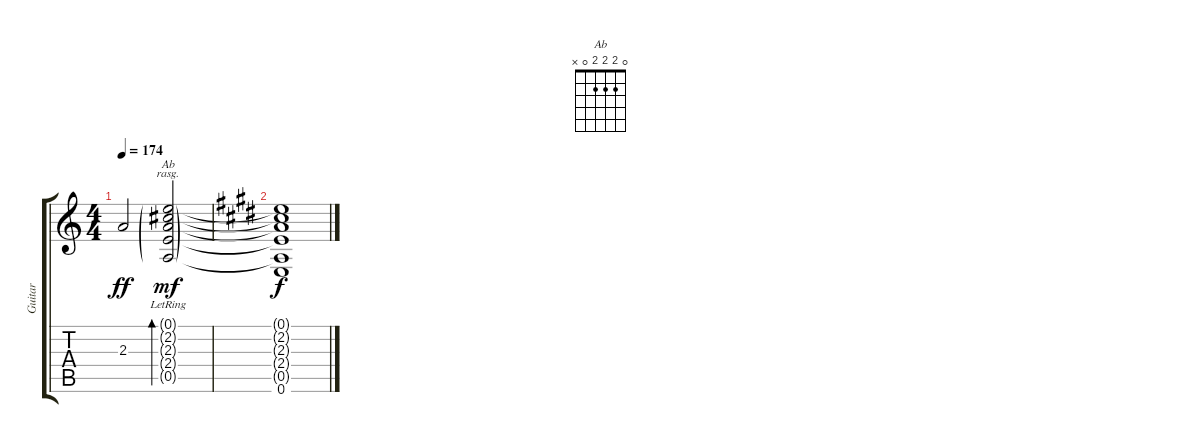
\track ("Guitar" "Guitar") {instrument acousticguitarsteel}
\staff {score tabs}
\tuning (E4 B3 G3 D3 A2 E2) {hide}
\chord ("Ab" 0 2 2 2 0 x)
\ts (4 4)
\tempo 174
\clef g2
\ks c
2.3{t}.2{dy ff} (0.1{g lr} 2.2{g lr} 2.3{g lr} 2.4{g lr} 0.5{g lr}).2{bd 480 ch "Ab" rasg ii dy mf} |
\ks e
(0.1{t} 2.2{t} 2.3{t} 2.4{t} 0.5{t} 0.6).1{dy f}
